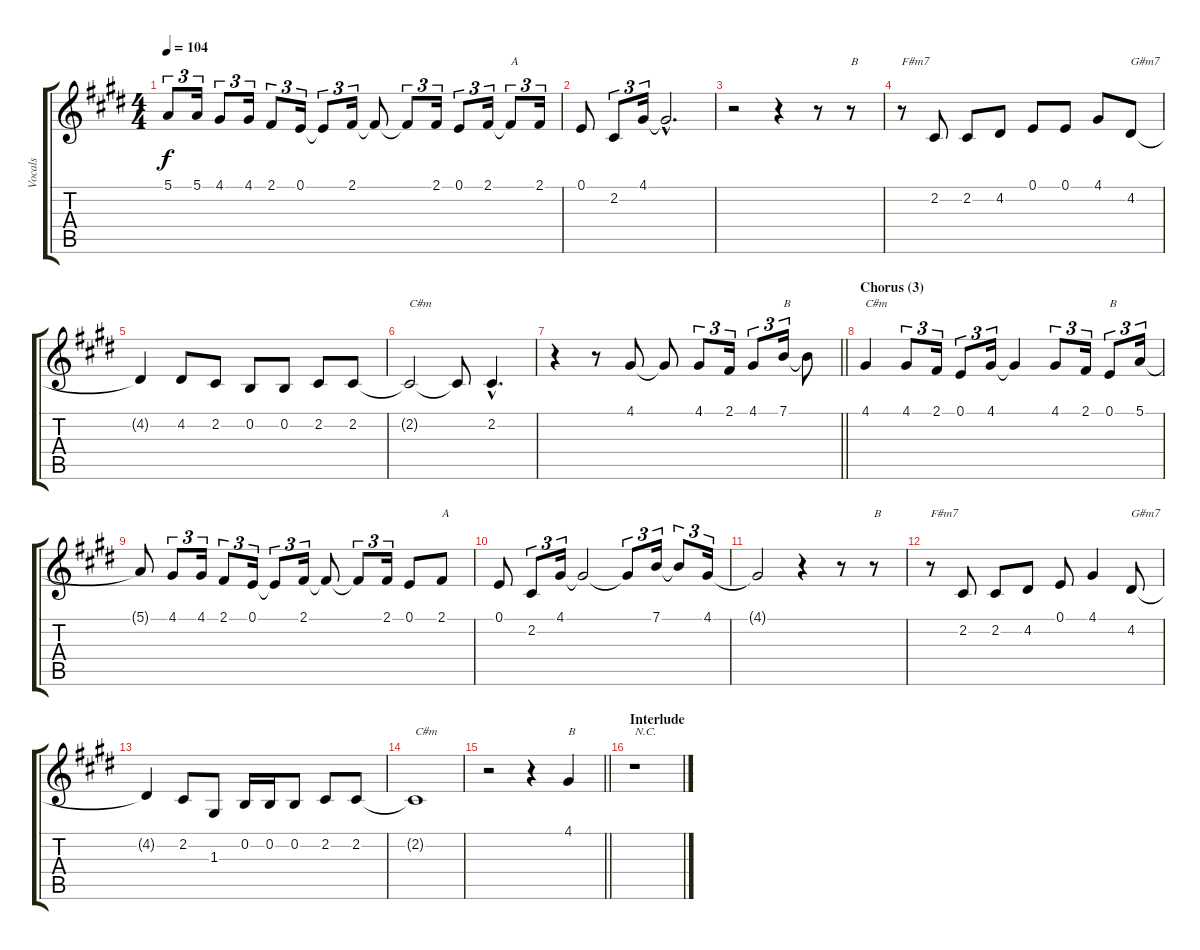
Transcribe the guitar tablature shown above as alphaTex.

\track ("Vocals" "Vocals") {instrument sopranosax}
\staff {score tabs}
\tuning (E4 B3 G3 D3 A2 E2) {hide}
\ts (4 4)
\tempo 104
\clef g2
\ks c#minor
5.1{t}.8{tu (3 2) dy f} 5.1.16{tu (3 2)} 4.1.8{tu (3 2)} 4.1.16{tu (3 2)} 2.1.8{tu (3 2)} 0.1.16{tu (3 2)} 0.1{t}.8{tu (3 2)} 2.1.16{tu (3 2)} 2.1{t}.8 2.1{t}.8{tu (3 2)} 2.1.16{tu (3 2)} 0.1.8{tu (3 2)} 2.1.16{tu (3 2)} 2.1{t}.8{tu (3 2) txt "A"} 2.1.16{tu (3 2)} |
0.1.8 2.2.8{tu (3 2)} 4.1.16{tu (3 2)} 4.1{hac t}.2{d} |
r.2 r.4 r.8 r.8{txt "B"} |
r.8{txt "F#m7"} 2.2.8 2.2.8 4.2.8 0.1.8 0.1.8 4.1.8 4.2.8{txt "G#m7"} |
4.2{t}.4 4.2.8 2.2.8 0.2.8 0.2.8 2.2.8 2.2.8 |
2.2{t}.2{txt "C#m"} 2.2{t}.8 2.2{hac}.4{d} |
\barLineRight lightlight
r.4 r.8 4.1.8 4.1{t}.8 4.1.8{tu (3 2)} 2.1.16{tu (3 2)} 4.1.8{tu (3 2)} 7.1.16{tu (3 2) txt "B"} 7.1{t}.8 |
\section ("" "Chorus (3)")
4.1.4{txt "C#m"} 4.1.8{tu (3 2)} 2.1.16{tu (3 2)} 0.1.8{tu (3 2)} 4.1.16{tu (3 2)} 4.1{t}.4 4.1.8{tu (3 2)} 2.1.16{tu (3 2)} 0.1.8{tu (3 2) txt "B"} 5.1.16{tu (3 2)} |
5.1{t}.8 4.1.8{tu (3 2)} 4.1.16{tu (3 2)} 2.1.8{tu (3 2)} 0.1.16{tu (3 2)} 0.1{t}.8{tu (3 2)} 2.1.16{tu (3 2)} 2.1{t}.8 2.1{t}.8{tu (3 2)} 2.1.16{tu (3 2)} 0.1.8 2.1.8{txt "A"} |
0.1.8 2.2.8{tu (3 2)} 4.1.16{tu (3 2)} 4.1{t}.2 4.1{t}.8{tu (3 2)} 7.1.16{tu (3 2)} 7.1{t}.8{tu (3 2)} 4.1.16{tu (3 2)} |
4.1{t}.2 r.4 r.8 r.8{txt "B"} |
r.8{txt "F#m7"} 2.2.8 2.2.8 4.2.8 0.1.8 4.1.4 4.2.8{txt "G#m7"} |
4.2{t}.4 2.2.8 1.3.8 0.2.16 0.2.16 0.2.8 2.2.8 2.2.8 |
2.2{t}.1{txt "C#m"} |
\barLineRight lightlight
r.2 r.4 4.1.4{txt "B"} |
\section ("" "Interlude")
r.1{txt "N.C."}
